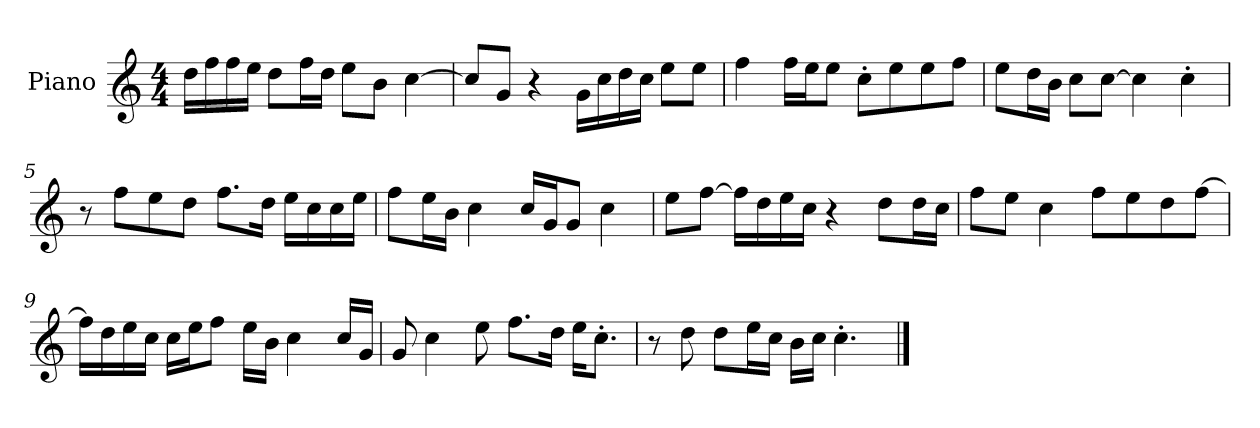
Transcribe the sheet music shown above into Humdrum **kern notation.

**kern
*part1
*staff1
*I"Piano
*I'P-no
*clefG2
*k[]
*M4/4
*MM90
=1
16dd\LL
16ff\
16ff\
16ee\JJ
8dd\L
16ff\L
16dd\JJ
8ee\L
8b\J
[4cc\
=2
8cc/L]
8g/J
4r
16g\LL
16cc\
16dd\
16cc\JJ
8ee\L
8ee\J
=3
4ff\
16ff\LL
16ee\J
8ee\J
8cc'\L
8ee\
8ee\
8ff\J
=4
8ee\L
16dd\L
16b\JJ
8cc\L
[8cc\J
4cc\]
4cc'\
!!LO:LB:g=z
=5
8r
8ff\L
8ee\
8dd\J
8.ff\L
16dd\Jk
16ee\LL
16cc\
16cc\
16ee\JJ
=6
8ff\L
16ee\L
16b\JJ
4cc\
16cc/LL
16g/J
8g/J
4cc\
=7
8ee\L
[8ff\J
16ff\LL]
16dd\
16ee\
16cc\JJ
4r
8dd\L
16dd\L
16cc\JJ
=8
8ff\L
8ee\J
4cc\
8ff\L
8ee\
8dd\
[8ff\J
!!LO:LB:g=z
=9
16ff\LL]
16dd\
16ee\
16cc\JJ
16cc\LL
16ee\J
8ff\J
16ee\LL
16b\JJ
4cc\
16cc/LL
16g/JJ
=10
8g/
4cc\
8ee\
8.ff\L
16dd\Jk
16ee\KL
8.cc'\J
=11
8r
8dd\
8dd\L
16ee\L
16cc\JJ
16b\LL
16cc\JJ
4.cc'\
==
*-
